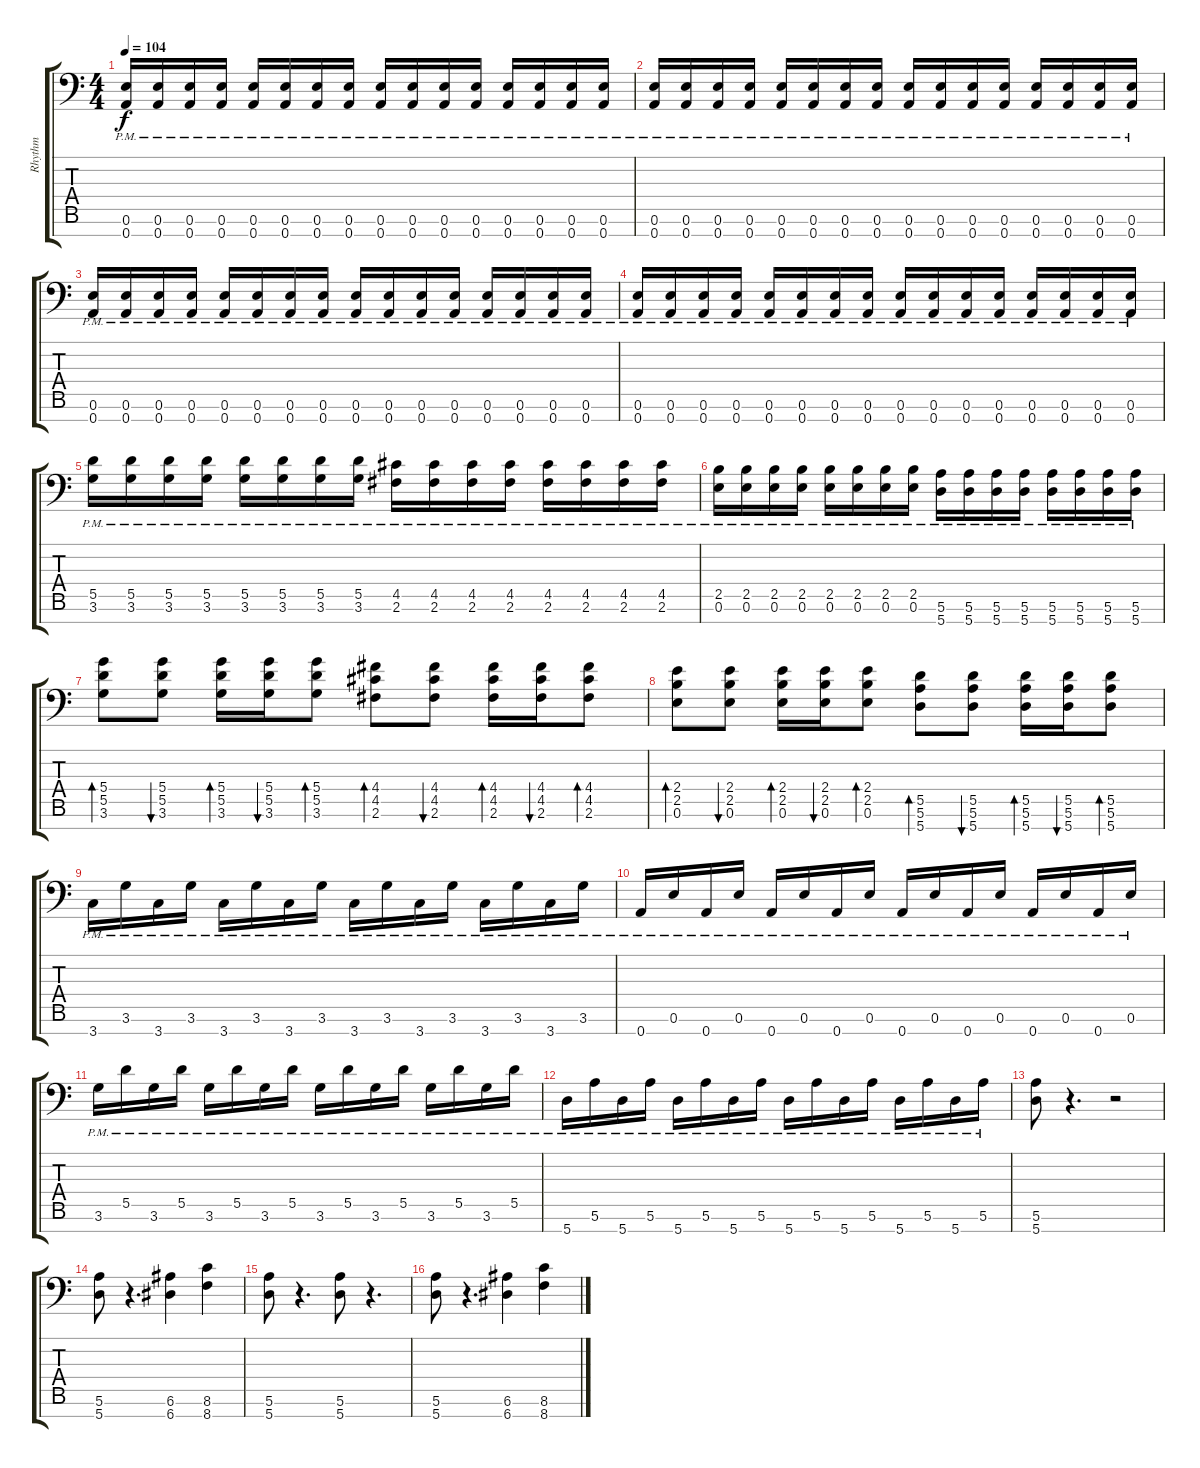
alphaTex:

\track ("Rhythm" "Rhythm") {instrument distortionguitar}
\staff {score tabs}
\tuning (E4 B3 G3 D3 A2 E2 A1) {hide}
\ts (4 4)
\tempo 104
\clef f4
\ks c
(0.6{pm} 0.7{pm}).16{dy f} (0.6{pm} 0.7{pm}).16 (0.6{pm} 0.7{pm}).16 (0.6{pm} 0.7{pm}).16 (0.6{pm} 0.7{pm}).16 (0.6{pm} 0.7{pm}).16 (0.6{pm} 0.7{pm}).16 (0.6{pm} 0.7{pm}).16 (0.6{pm} 0.7{pm}).16 (0.6{pm} 0.7{pm}).16 (0.6{pm} 0.7{pm}).16 (0.6{pm} 0.7{pm}).16 (0.6{pm} 0.7{pm}).16 (0.6{pm} 0.7{pm}).16 (0.6{pm} 0.7{pm}).16 (0.6{pm} 0.7{pm}).16 |
(0.6{pm} 0.7{pm}).16 (0.6{pm} 0.7{pm}).16 (0.6{pm} 0.7{pm}).16 (0.6{pm} 0.7{pm}).16 (0.6{pm} 0.7{pm}).16 (0.6{pm} 0.7{pm}).16 (0.6{pm} 0.7{pm}).16 (0.6{pm} 0.7{pm}).16 (0.6{pm} 0.7{pm}).16 (0.6{pm} 0.7{pm}).16 (0.6{pm} 0.7{pm}).16 (0.6{pm} 0.7{pm}).16 (0.6{pm} 0.7{pm}).16 (0.6{pm} 0.7{pm}).16 (0.6{pm} 0.7{pm}).16 (0.6{pm} 0.7{pm}).16 |
(0.6{pm} 0.7{pm}).16 (0.6{pm} 0.7{pm}).16 (0.6{pm} 0.7{pm}).16 (0.6{pm} 0.7{pm}).16 (0.6{pm} 0.7{pm}).16 (0.6{pm} 0.7{pm}).16 (0.6{pm} 0.7{pm}).16 (0.6{pm} 0.7{pm}).16 (0.6{pm} 0.7{pm}).16 (0.6{pm} 0.7{pm}).16 (0.6{pm} 0.7{pm}).16 (0.6{pm} 0.7{pm}).16 (0.6{pm} 0.7{pm}).16 (0.6{pm} 0.7{pm}).16 (0.6{pm} 0.7{pm}).16 (0.6{pm} 0.7{pm}).16 |
(0.6{pm} 0.7{pm}).16 (0.6{pm} 0.7{pm}).16 (0.6{pm} 0.7{pm}).16 (0.6{pm} 0.7{pm}).16 (0.6{pm} 0.7{pm}).16 (0.6{pm} 0.7{pm}).16 (0.6{pm} 0.7{pm}).16 (0.6{pm} 0.7{pm}).16 (0.6{pm} 0.7{pm}).16 (0.6{pm} 0.7{pm}).16 (0.6{pm} 0.7{pm}).16 (0.6{pm} 0.7{pm}).16 (0.6{pm} 0.7{pm}).16 (0.6{pm} 0.7{pm}).16 (0.6{pm} 0.7{pm}).16 (0.6{pm} 0.7{pm}).16 |
(5.5{pm} 3.6{pm}).16 (5.5{pm} 3.6{pm}).16 (5.5{pm} 3.6{pm}).16 (5.5{pm} 3.6{pm}).16 (5.5{pm} 3.6{pm}).16 (5.5{pm} 3.6{pm}).16 (5.5{pm} 3.6{pm}).16 (5.5{pm} 3.6{pm}).16 (4.5{pm} 2.6{pm}).16 (4.5{pm} 2.6{pm}).16 (4.5{pm} 2.6{pm}).16 (4.5{pm} 2.6{pm}).16 (4.5{pm} 2.6{pm}).16 (4.5{pm} 2.6{pm}).16 (4.5{pm} 2.6{pm}).16 (4.5{pm} 2.6{pm}).16 |
(2.5{pm} 0.6{pm}).16 (2.5{pm} 0.6{pm}).16 (2.5{pm} 0.6{pm}).16 (2.5{pm} 0.6{pm}).16 (2.5{pm} 0.6{pm}).16 (2.5{pm} 0.6{pm}).16 (2.5{pm} 0.6{pm}).16 (2.5{pm} 0.6{pm}).16 (5.6{pm} 5.7{pm}).16 (5.6{pm} 5.7{pm}).16 (5.6{pm} 5.7{pm}).16 (5.6{pm} 5.7{pm}).16 (5.6{pm} 5.7{pm}).16 (5.6{pm} 5.7{pm}).16 (5.6{pm} 5.7{pm}).16 (5.6{pm} 5.7{pm}).16 |
(5.4 5.5 3.6).8{bd 240} (5.4 5.5 3.6).8{bu 240} (5.4 5.5 3.6).16{bd 240} (5.4 5.5 3.6).16{bu 240} (5.4 5.5 3.6).8{bd 240} (4.4 4.5 2.6).8{bd 240} (4.4 4.5 2.6).8{bu 240} (4.4 4.5 2.6).16{bd 240} (4.4 4.5 2.6).16{bu 240} (4.4 4.5 2.6).8{bd 240} |
(2.4 2.5 0.6).8{bd 240} (2.4 2.5 0.6).8{bu 240} (2.4 2.5 0.6).16{bd 240} (2.4 2.5 0.6).16{bu 240} (2.4 2.5 0.6).8{bd 240} (5.5 5.6 5.7).8{bd 240} (5.5 5.6 5.7).8{bu 240} (5.5 5.6 5.7).16{bd 240} (5.5 5.6 5.7).16{bu 240} (5.5 5.6 5.7).8{bd 240} |
3.7{pm}.16 3.6{pm}.16 3.7{pm}.16 3.6{pm}.16 3.7{pm}.16 3.6{pm}.16 3.7{pm}.16 3.6{pm}.16 3.7{pm}.16 3.6{pm}.16 3.7{pm}.16 3.6{pm}.16 3.7{pm}.16 3.6{pm}.16 3.7{pm}.16 3.6{pm}.16 |
0.7{pm}.16 0.6{pm}.16 0.7{pm}.16 0.6{pm}.16 0.7{pm}.16 0.6{pm}.16 0.7{pm}.16 0.6{pm}.16 0.7{pm}.16 0.6{pm}.16 0.7{pm}.16 0.6{pm}.16 0.7{pm}.16 0.6{pm}.16 0.7{pm}.16 0.6{pm}.16 |
3.6{pm}.16 5.5{pm}.16 3.6{pm}.16 5.5{pm}.16 3.6{pm}.16 5.5{pm}.16 3.6{pm}.16 5.5{pm}.16 3.6{pm}.16 5.5{pm}.16 3.6{pm}.16 5.5{pm}.16 3.6{pm}.16 5.5{pm}.16 3.6{pm}.16 5.5{pm}.16 |
5.7{pm}.16 5.6{pm}.16 5.7{pm}.16 5.6{pm}.16 5.7{pm}.16 5.6{pm}.16 5.7{pm}.16 5.6{pm}.16 5.7{pm}.16 5.6{pm}.16 5.7{pm}.16 5.6{pm}.16 5.7{pm}.16 5.6{pm}.16 5.7{pm}.16 5.6{pm}.16 |
(5.6 5.7).8 r.4{d} r.2 |
(5.6 5.7).8 r.4{d} (6.6 6.7).4 (8.6 8.7).4 |
(5.6 5.7).8 r.4{d} (5.6 5.7).8 r.4{d} |
(5.6 5.7).8 r.4{d} (6.6 6.7).4 (8.6 8.7).4
